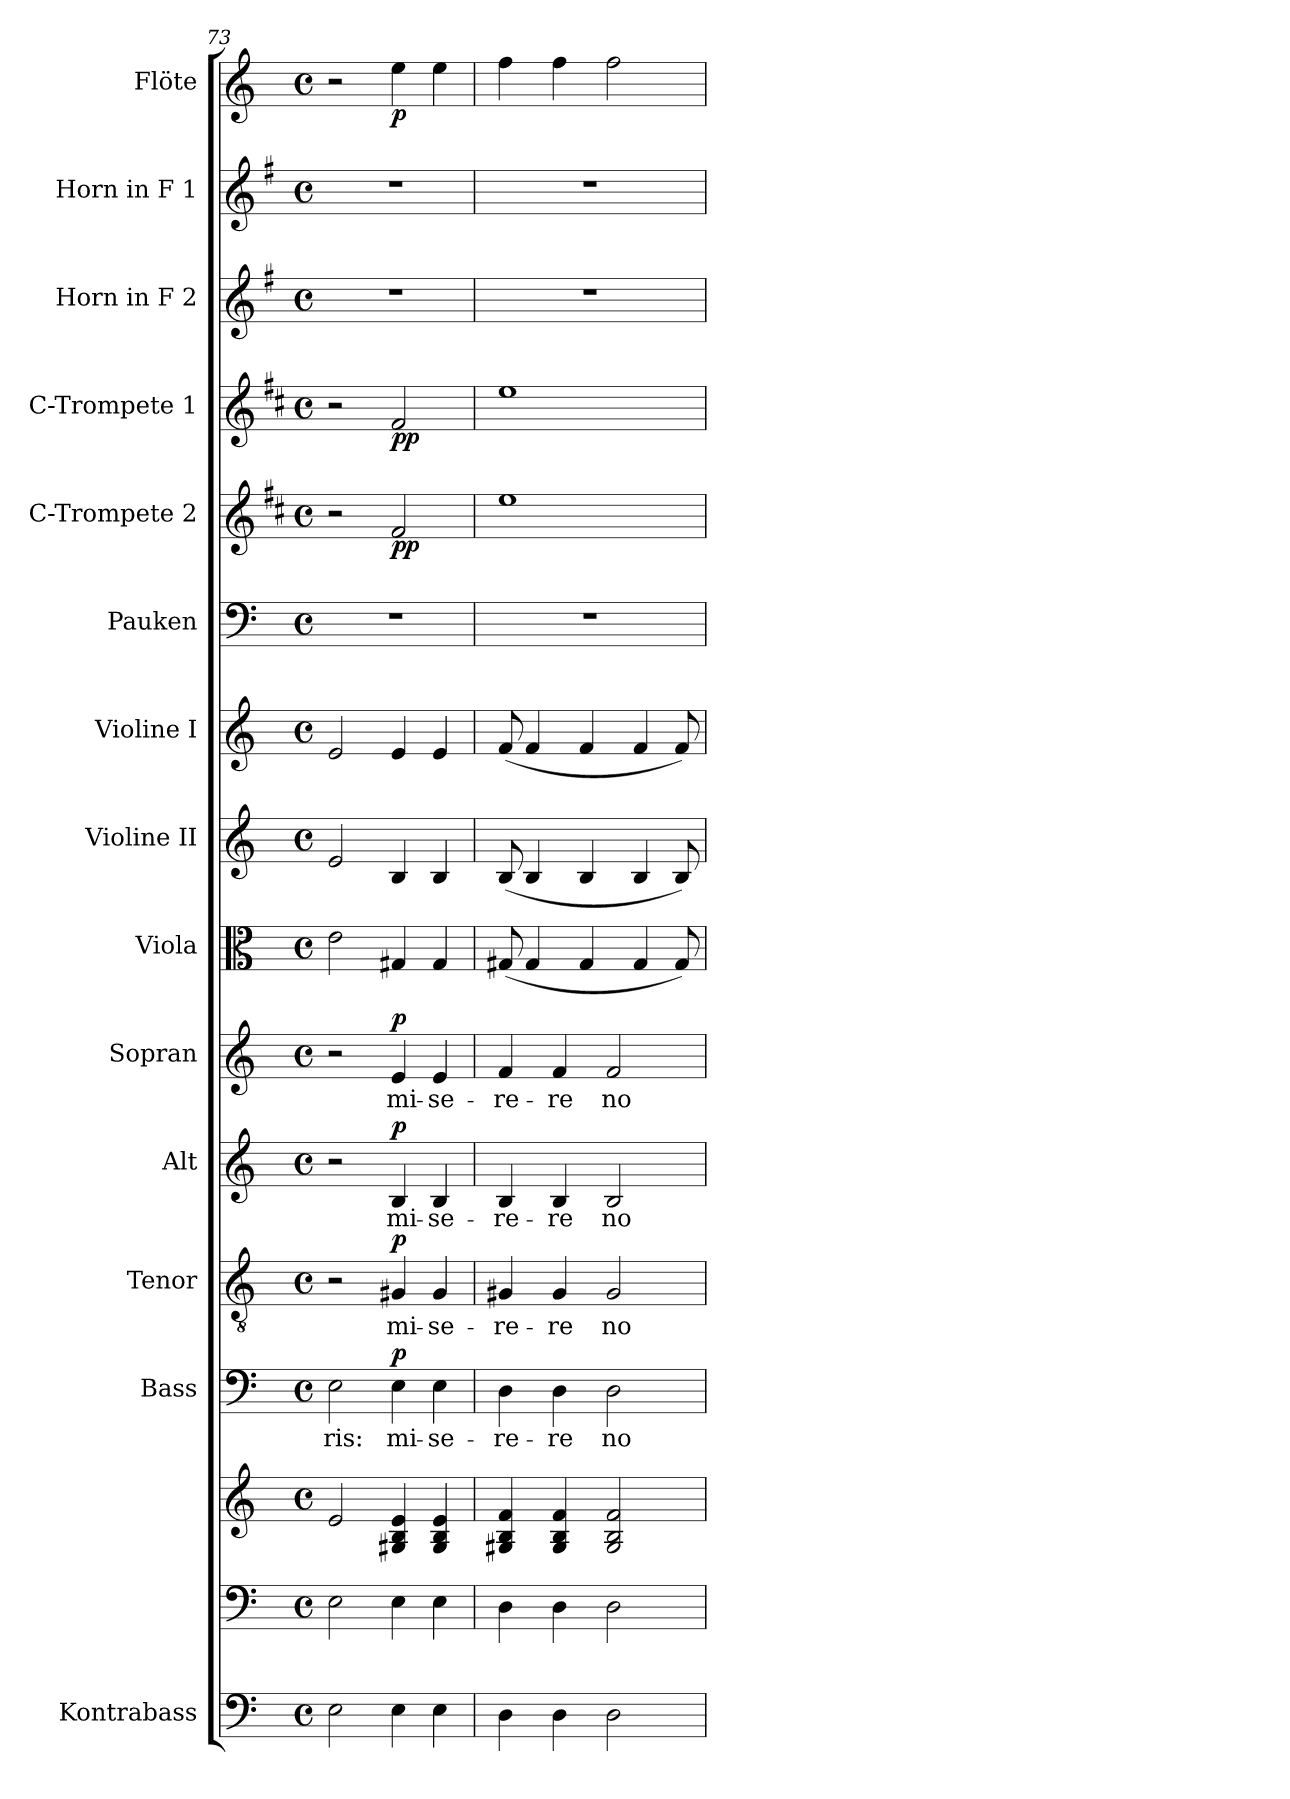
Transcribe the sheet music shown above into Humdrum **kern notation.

**kern	**kern	**kern	**kern	**text	**dynam	**kern	**text	**dynam	**kern	**text	**dynam	**kern	**text	**dynam	**kern	**kern	**kern	**kern	**kern	**dynam	**kern	**dynam	**kern	**kern	**kern	**dynam
*part15	*part14	*part14	*part13	*part13	*part13	*part12	*part12	*part12	*part11	*part11	*part11	*part10	*part10	*part10	*part9	*part8	*part7	*part6	*part5	*part5	*part4	*part4	*part3	*part2	*part1	*part1
*staff16	*staff15	*staff14	*staff13	*staff13	*staff13	*staff12	*staff12	*staff12	*staff11	*staff11	*staff11	*staff10	*staff10	*staff10	*staff9	*staff8	*staff7	*staff6	*staff5	*staff5	*staff4	*staff4	*staff3	*staff2	*staff1	*staff1
*I"Kontrabass	*	*	*I"Bass	*	*	*I"Tenor	*	*	*I"Alt	*	*	*I"Sopran	*	*	*I"Viola	*I"Violine II	*I"Violine I	*I"Pauken	*I"C-Trompete 2	*	*I"C-Trompete 1	*	*I"Horn in F 2	*I"Horn in F 1	*I"Flöte	*
*I'Kb.	*	*	*I'B.	*	*	*I'T.	*	*	*I'A.	*	*	*I'S.	*	*	*I'Vla.	*I'Vl. II	*I'Vl. I	*I'Pk.	*I'C Trp. 2	*	*I'C Trp. 1	*	*	*	*I'Fl.	*
!!LO:PB:g=z
*clefF4	*clefF4	*clefG2	*clefF4	*	*	*clefGv2	*	*	*clefG2	*	*	*clefG2	*	*	*clefC3	*clefG2	*clefG2	*clefF4	*clefG2	*	*clefG2	*	*clefG2	*clefG2	*clefG2	*
*ITrd7c12	*	*	*	*	*	*	*	*	*	*	*	*	*	*	*	*	*	*	*ITrd1c2	*	*ITrd1c2	*	*ITrd4c7	*ITrd4c7	*	*
*k[]	*k[]	*k[]	*k[]	*	*	*k[]	*	*	*k[]	*	*	*k[]	*	*	*k[]	*k[]	*k[]	*k[]	*k[]	*	*k[]	*	*k[]	*k[]	*k[]	*
*C:	*C:	*C:	*C:	*	*	*C:	*	*	*C:	*	*	*C:	*	*	*C:	*C:	*C:	*C:	*C:	*	*C:	*	*C:	*C:	*C:	*
*M4/4	*M4/4	*M4/4	*M4/4	*	*	*M4/4	*	*	*M4/4	*	*	*M4/4	*	*	*M4/4	*M4/4	*M4/4	*M4/4	*M4/4	*	*M4/4	*	*M4/4	*M4/4	*M4/4	*
*met(c)	*met(c)	*met(c)	*met(c)	*	*	*met(c)	*	*	*met(c)	*	*	*met(c)	*	*	*met(c)	*met(c)	*met(c)	*met(c)	*met(c)	*	*met(c)	*	*met(c)	*met(c)	*met(c)	*
=73	=73	=73	=73	=73	=73	=73	=73	=73	=73	=73	=73	=73	=73	=73	=73	=73	=73	=73	=73	=73	=73	=73	=73	=73	=73	=73
!	!	!	!	!LO:LY:b	!	!	!	!	!	!	!	!	!	!	!	!	!	!	!	!	!	!	!	!	!	!
2EE\	2E\	2e/	2E\	-ris:	.	2r	.	.	2r	.	.	2r	.	.	2e\	2e/	2e/	1r	2r	.	2r	.	1r	1r	2r	.
!	!	!	!	!LO:LY:b	!LO:DY:a	!	!LO:LY:b	!LO:DY:a	!	!LO:LY:b	!LO:DY:a	!	!LO:LY:b	!LO:DY:a	!	!	!	!	!	!LO:DY:b	!	!LO:DY:b	!	!	!	!LO:DY:b
4EE\	4E\	4G#X/ 4B/ 4e/	4E\	mi-	p	4G#X/	mi-	p	4B/	mi-	p	4e/	mi-	p	4G#X/	4B/	4e/	.	2e/	pp	2e/	pp	.	.	4ee\	p
!	!	!	!	!LO:LY:b	!	!	!LO:LY:b	!	!	!LO:LY:b	!	!	!LO:LY:b	!	!	!	!	!	!	!	!	!	!	!	!	!
4EE\	4E\	4G#/ 4B/ 4e/	4E\	-se-	.	4G#/	-se-	.	4B/	-se-	.	4e/	-se-	.	4G#/	4B/	4e/	.	.	.	.	.	.	.	4ee\	.
=74	=74	=74	=74	=74	=74	=74	=74	=74	=74	=74	=74	=74	=74	=74	=74	=74	=74	=74	=74	=74	=74	=74	=74	=74	=74	=74
!	!	!	!	!LO:LY:b	!	!	!LO:LY:b	!	!	!LO:LY:b	!	!	!LO:LY:b	!	!	!	!	!	!	!	!	!	!	!	!	!
4DD\	4D\	4G#X/ 4B/ 4f/	4D\	-re-	.	4G#X/	-re-	.	4B/	-re-	.	4f/	-re-	.	(<8G#X/	(<8B/	(<8f/	1r	1dd	.	1dd	.	1r	1r	4ff\	.
.	.	.	.	.	.	.	.	.	.	.	.	.	.	.	4G#/	4B/	4f/	.	.	.	.	.	.	.	.	.
!	!	!	!	!LO:LY:b	!	!	!LO:LY:b	!	!	!LO:LY:b	!	!	!LO:LY:b	!	!	!	!	!	!	!	!	!	!	!	!	!
4DD\	4D\	4G#/ 4B/ 4f/	4D\	-re	.	4G#/	-re	.	4B/	-re	.	4f/	-re	.	.	.	.	.	.	.	.	.	.	.	4ff\	.
.	.	.	.	.	.	.	.	.	.	.	.	.	.	.	4G#/	4B/	4f/	.	.	.	.	.	.	.	.	.
!	!	!	!	!LO:LY:b	!	!	!LO:LY:b	!	!	!LO:LY:b	!	!	!LO:LY:b	!	!	!	!	!	!	!	!	!	!	!	!	!
2DD\	2D\	2G#/ 2B/ 2f/	2D\	no-	.	2G#/	no-	.	2B/	no-	.	2f/	no-	.	.	.	.	.	.	.	.	.	.	.	2ff\	.
.	.	.	.	.	.	.	.	.	.	.	.	.	.	.	4G#/	4B/	4f/	.	.	.	.	.	.	.	.	.
.	.	.	.	.	.	.	.	.	.	.	.	.	.	.	8G#/)	8B/)	8f/)	.	.	.	.	.	.	.	.	.
=	=	=	=	=	=	=	=	=	=	=	=	=	=	=	=	=	=	=	=	=	=	=	=	=	=	=
*-	*-	*-	*-	*-	*-	*-	*-	*-	*-	*-	*-	*-	*-	*-	*-	*-	*-	*-	*-	*-	*-	*-	*-	*-	*-	*-
